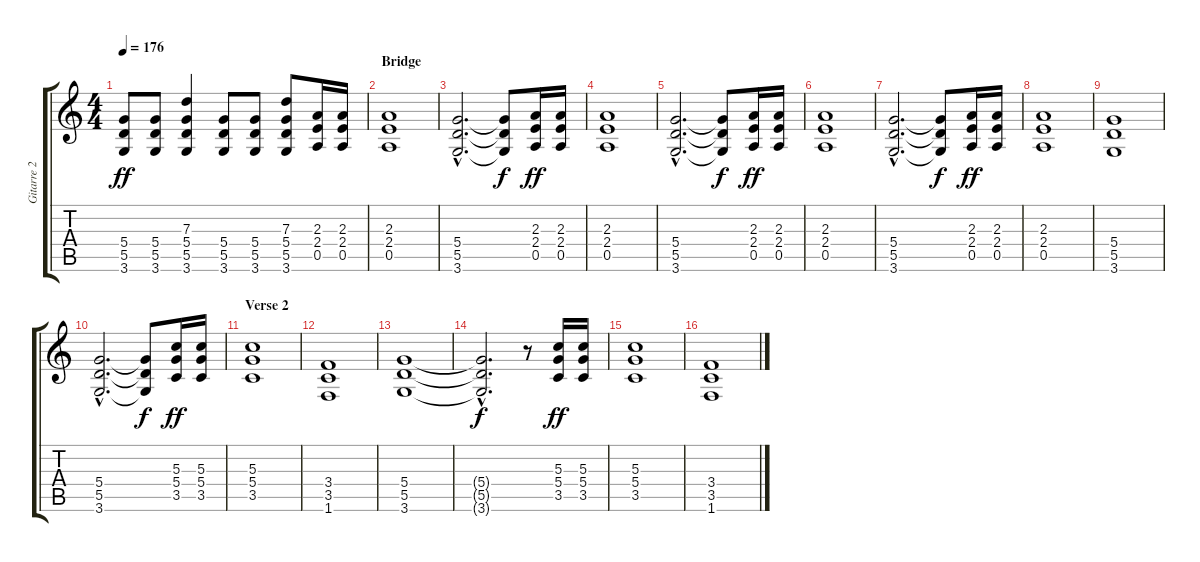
\track ("Gitarre 2 - Farin Urlaub" "Gitarre 2 ") {instrument electricguitarclean}
\staff {score tabs}
\tuning (E4 B3 G3 D3 A2 E2) {hide}
\ts (4 4)
\tempo 176
\clef g2
\ks c
(5.4 5.5 3.6).8{dy ff} (5.4 5.5 3.6).8 (7.3 5.4 5.5 3.6).4 (5.4 5.5 3.6).8 (5.4 5.5 3.6).8 (7.3 5.4 5.5 3.6).8 (2.3 2.4 0.5).16 (2.3 2.4 0.5).16 |
\section ("" "Bridge")
(2.3 2.4 0.5).1 |
(5.4{hac} 5.5{hac} 3.6{hac}).2{d} (5.4{t} 5.5{t} 3.6{t}).8{dy f} (2.3 2.4 0.5).16{dy ff} (2.3 2.4 0.5).16 |
(2.3 2.4 0.5).1 |
(5.4{hac} 5.5{hac} 3.6{hac}).2{d} (5.4{t} 5.5{t} 3.6{t}).8{dy f} (2.3 2.4 0.5).16{dy ff} (2.3 2.4 0.5).16 |
(2.3 2.4 0.5).1 |
(5.4{hac} 5.5{hac} 3.6{hac}).2{d} (5.4{t} 5.5{t} 3.6{t}).8{dy f} (2.3 2.4 0.5).16{dy ff} (2.3 2.4 0.5).16 |
(2.3 2.4 0.5).1 |
(5.4 5.5 3.6).1 |
(5.4{hac} 5.5{hac} 3.6{hac}).2{d} (5.4{t} 5.5{t} 3.6{t}).8{dy f} (5.3 5.4 3.5).16{dy ff} (5.3 5.4 3.5).16 |
\section ("" "Verse 2")
(5.3 5.4 3.5).1 |
(3.4 3.5 1.6).1 |
(5.4 5.5 3.6).1 |
(5.4{hac t} 5.5{hac t} 3.6{hac t}).2{d dy f} r.8 (5.3 5.4 3.5).16{dy ff} (5.3 5.4 3.5).16 |
(5.3 5.4 3.5).1 |
(3.4 3.5 1.6).1
